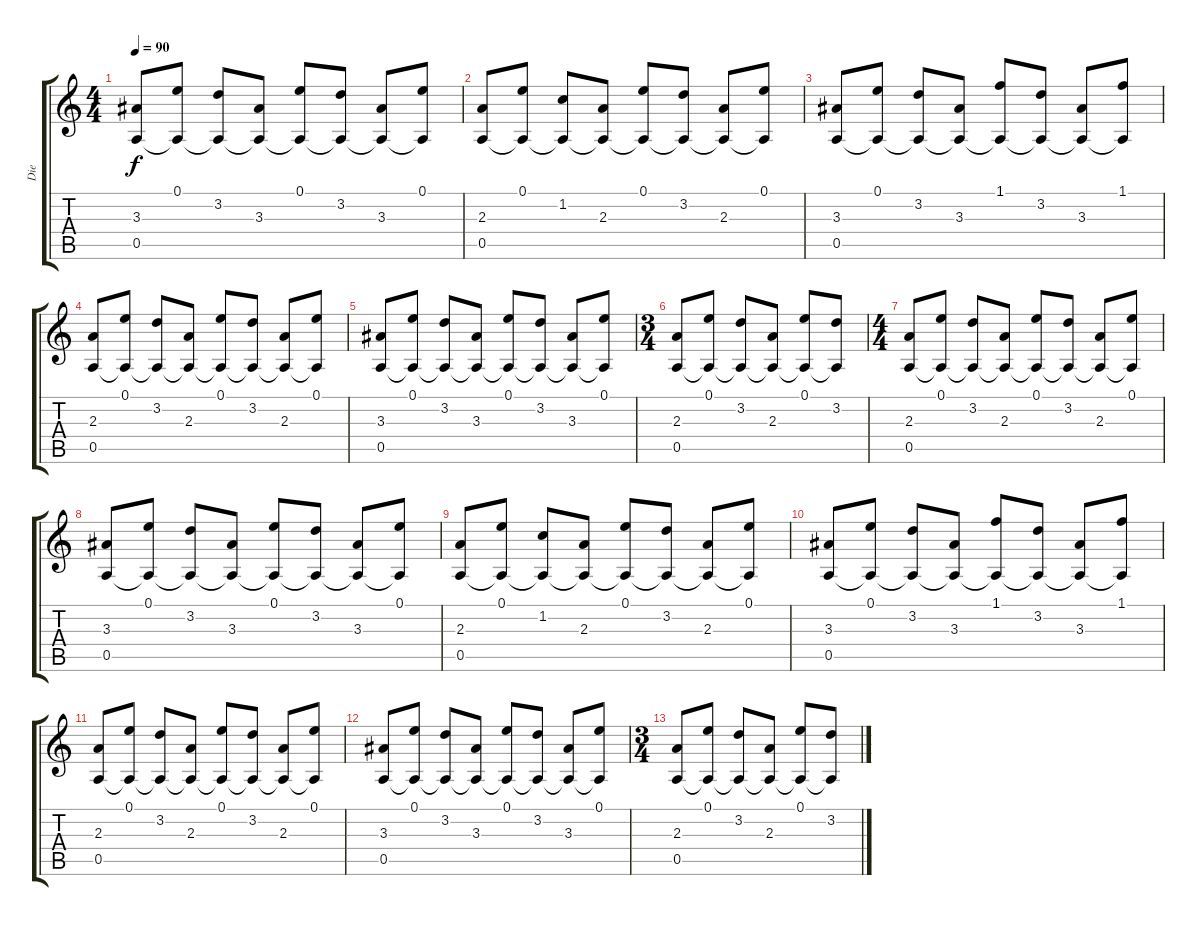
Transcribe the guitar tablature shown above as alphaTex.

\track ("Die" "Die") {instrument overdrivenguitar}
\staff {score tabs}
\tuning (E4 B3 G3 D3 A2 E2) {hide}
\ts (4 4)
\tempo 90
\clef g2
\ks c
(3.3 0.5).8{dy f balance 16} (0.1 0.5{t}).8 (3.2 0.5{t}).8 (3.3 0.5{t}).8 (0.1 0.5{t}).8 (3.2 0.5{t}).8 (3.3 0.5{t}).8 (0.1 0.5{t}).8 |
(2.3 0.5).8{balance 0} (0.1 0.5{t}).8 (1.2 0.5{t}).8 (2.3 0.5{t}).8 (0.1 0.5{t}).8 (3.2 0.5{t}).8 (2.3 0.5{t}).8 (0.1 0.5{t}).8 |
(3.3 0.5).8{balance 16} (0.1 0.5{t}).8 (3.2 0.5{t}).8 (3.3 0.5{t}).8 (1.1 0.5{t}).8 (3.2 0.5{t}).8 (3.3 0.5{t}).8 (1.1 0.5{t}).8 |
(2.3 0.5).8{balance 0} (0.1 0.5{t}).8 (3.2 0.5{t}).8 (2.3 0.5{t}).8 (0.1 0.5{t}).8 (3.2 0.5{t}).8 (2.3 0.5{t}).8 (0.1 0.5{t}).8 |
(3.3 0.5).8{balance 16} (0.1 0.5{t}).8 (3.2 0.5{t}).8 (3.3 0.5{t}).8 (0.1 0.5{t}).8 (3.2 0.5{t}).8 (3.3 0.5{t}).8 (0.1 0.5{t}).8 |
\ts (3 4)
(2.3 0.5).8{balance 0} (0.1 0.5{t}).8 (3.2 0.5{t}).8 (2.3 0.5{t}).8 (0.1 0.5{t}).8 (3.2 0.5{t}).8 |
\ts (4 4)
(2.3 0.5).8{balance 16} (0.1 0.5{t}).8 (3.2 0.5{t}).8 (2.3 0.5{t}).8 (0.1 0.5{t}).8 (3.2 0.5{t}).8 (2.3 0.5{t}).8 (0.1 0.5{t}).8 |
(3.3 0.5).8{balance 0} (0.1 0.5{t}).8 (3.2 0.5{t}).8 (3.3 0.5{t}).8 (0.1 0.5{t}).8 (3.2 0.5{t}).8 (3.3 0.5{t}).8 (0.1 0.5{t}).8 |
(2.3 0.5).8{balance 16} (0.1 0.5{t}).8 (1.2 0.5{t}).8 (2.3 0.5{t}).8 (0.1 0.5{t}).8 (3.2 0.5{t}).8 (2.3 0.5{t}).8 (0.1 0.5{t}).8 |
(3.3 0.5).8{balance 0} (0.1 0.5{t}).8 (3.2 0.5{t}).8 (3.3 0.5{t}).8 (1.1 0.5{t}).8 (3.2 0.5{t}).8 (3.3 0.5{t}).8 (1.1 0.5{t}).8 |
(2.3 0.5).8{balance 16} (0.1 0.5{t}).8 (3.2 0.5{t}).8 (2.3 0.5{t}).8 (0.1 0.5{t}).8 (3.2 0.5{t}).8 (2.3 0.5{t}).8 (0.1 0.5{t}).8 |
(3.3 0.5).8{balance 0} (0.1 0.5{t}).8 (3.2 0.5{t}).8 (3.3 0.5{t}).8 (0.1 0.5{t}).8 (3.2 0.5{t}).8 (3.3 0.5{t}).8 (0.1 0.5{t}).8 |
\ts (3 4)
(2.3 0.5).8{balance 16} (0.1 0.5{t}).8 (3.2 0.5{t}).8 (2.3 0.5{t}).8 (0.1 0.5{t}).8 (3.2 0.5{t}).8
